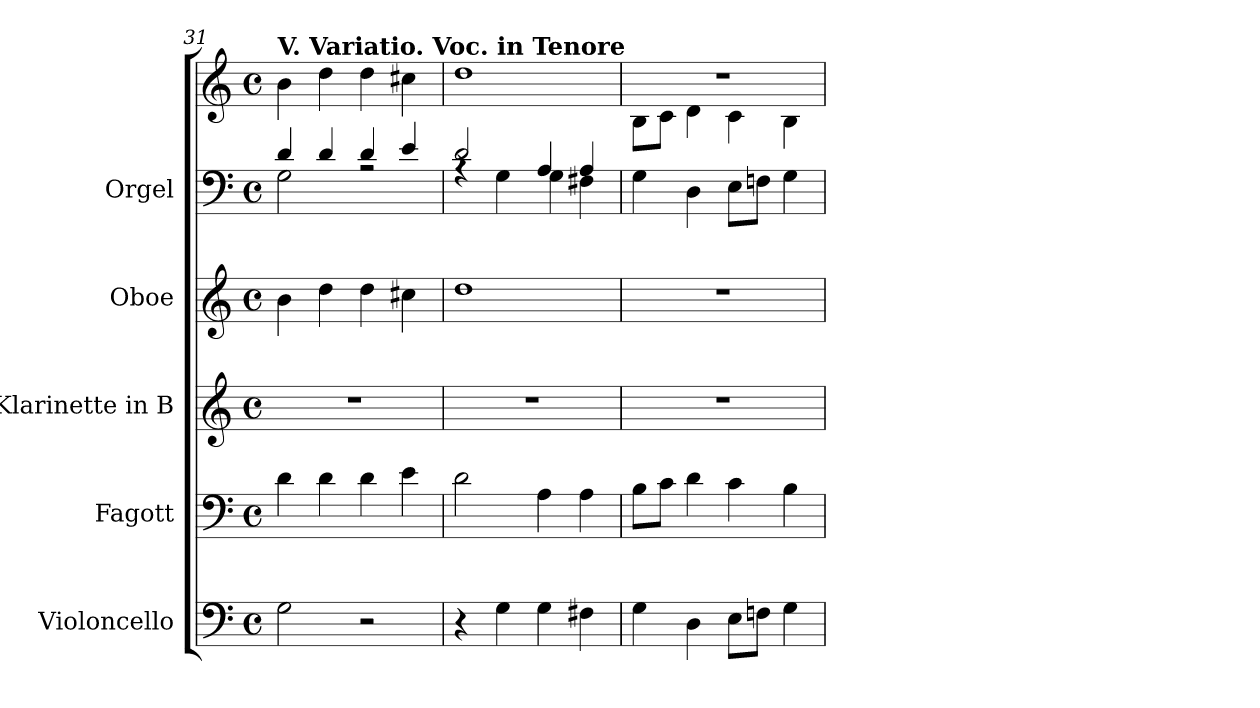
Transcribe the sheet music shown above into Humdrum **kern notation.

**kern	**kern	**kern	**kern	**kern	**kern
*part5	*part4	*part3	*part2	*part1	*part1
*staff6	*staff5	*staff4	*staff3	*staff2	*staff1
*I"Violoncello	*I"Fagott	*I"Klarinette in B	*I"Oboe	*I"Orgel	*
*I'Vc.	*I'Fgt.	*	*I'Ob.	*	*
!!LO:LB:g=z
*clefF4	*clefF4	*clefG2	*clefG2	*clefF4	*clefG2
*	*	*ITrd1c2	*	*	*
*k[]	*k[]	*k[b-e-]	*k[]	*k[]	*k[]
*M4/4	*M4/4	*M4/4	*M4/4	*M4/4	*M4/4
*met(c)	*met(c)	*met(c)	*met(c)	*met(c)	*met(c)
*MM92	*MM92	*MM92	*MM92	*MM92	*MM92
=31	=31	=31	=31	=31	=31
*	*	*	*	*^	*
!	!	!	!	!	!	!LO:TX:B:t=V. Variatio. Voc. in Tenore
2G\	4d\	1r	4b\	4di/	2G\	4b\
.	4d\	.	4dd\	4di/	.	4dd\
2r	4d\	.	4dd\	4di/	2rA	4dd\
.	4e\	.	4cc#X\	4ei/	.	4cc#X\
=32	=32	=32	=32	=32	=32	=32
4r	2d\	1r	1dd	2di/	4rA	1dd
4G\	.	.	.	.	4G\	.
4G\	4A\	.	.	4Ai/	4G\	.
4F#X\	4A\	.	.	4Ai/	4F#X\	.
*	*	*	*	*v	*v	*
=33	=33	=33	=33	=33	=33
*	*	*	*	*	*^
4G\	8B\L	1r	1r	4G\	1r	8Bi\L
.	8c\J	.	.	.	.	8ci\J
4D\	4d\	.	.	4D\	.	4di\
8E\L	4c\	.	.	8E\L	.	4ci\
8Fn\J	.	.	.	8Fn\J	.	.
4G\	4B\	.	.	4G\	.	4Bi\
*	*	*	*	*	*v	*v
=	=	=	=	=	=
*-	*-	*-	*-	*-	*-
